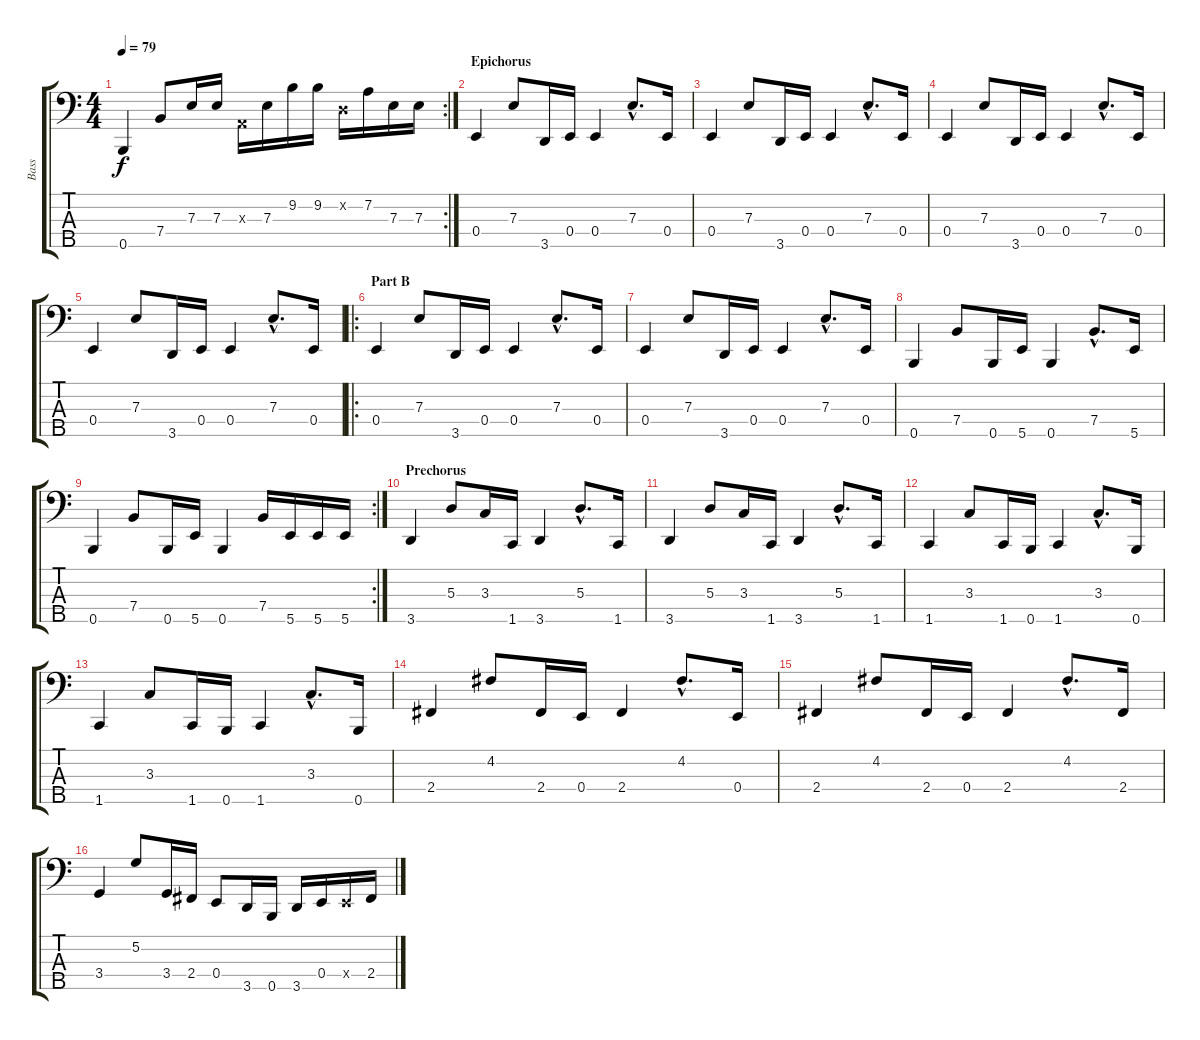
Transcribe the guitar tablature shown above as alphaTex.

\track ("Bass" "Bass") {instrument slapbass1}
\staff {score tabs}
\tuning (G2 D2 A1 E1 B0) {hide}
\rc 2
\ts (4 4)
\tempo 79
\clef f4
\ks c
0.5.4{dy f} 7.4.8 7.3.16 7.3.16 0.3{x}.16 7.3.16 9.2.16 9.2.16 0.2{x}.16 7.2.16 7.3.16 7.3.16 |
\section ("" "Epichorus")
0.4.4 7.3.8 3.5.16 0.4.16 0.4.4 7.3{hac}.8{d} 0.4.16 |
0.4.4 7.3.8 3.5.16 0.4.16 0.4.4 7.3{hac}.8{d} 0.4.16 |
0.4.4 7.3.8 3.5.16 0.4.16 0.4.4 7.3{hac}.8{d} 0.4.16 |
0.4.4 7.3.8 3.5.16 0.4.16 0.4.4 7.3{hac}.8{d} 0.4.16 |
\ro
\section ("" "Part B")
0.4.4 7.3.8 3.5.16 0.4.16 0.4.4 7.3{hac}.8{d} 0.4.16 |
0.4.4 7.3.8 3.5.16 0.4.16 0.4.4 7.3{hac}.8{d} 0.4.16 |
0.5.4 7.4.8 0.5.16 5.5.16 0.5.4 7.4{hac}.8{d} 5.5.16 |
\rc 2
0.5.4 7.4.8 0.5.16 5.5.16 0.5.4 7.4.16 5.5.16 5.5.16 5.5.16 |
\section ("" "Prechorus")
3.5.4 5.3.8 3.3.16 1.5.16 3.5.4 5.3{hac}.8{d} 1.5.16 |
3.5.4 5.3.8 3.3.16 1.5.16 3.5.4 5.3{hac}.8{d} 1.5.16 |
1.5.4 3.3.8 1.5.16 0.5.16 1.5.4 3.3{hac}.8{d} 0.5.16 |
1.5.4 3.3.8 1.5.16 0.5.16 1.5.4 3.3{hac}.8{d} 0.5.16 |
2.4.4 4.2.8 2.4.16 0.4.16 2.4.4 4.2{hac}.8{d} 0.4.16 |
2.4.4 4.2.8 2.4.16 0.4.16 2.4.4 4.2{hac}.8{d} 2.4.16 |
3.4.4 5.2.8 3.4.16 2.4.16 0.4.8 3.5.16 0.5.16 3.5.16 0.4.16 0.4{x}.16 2.4.16
